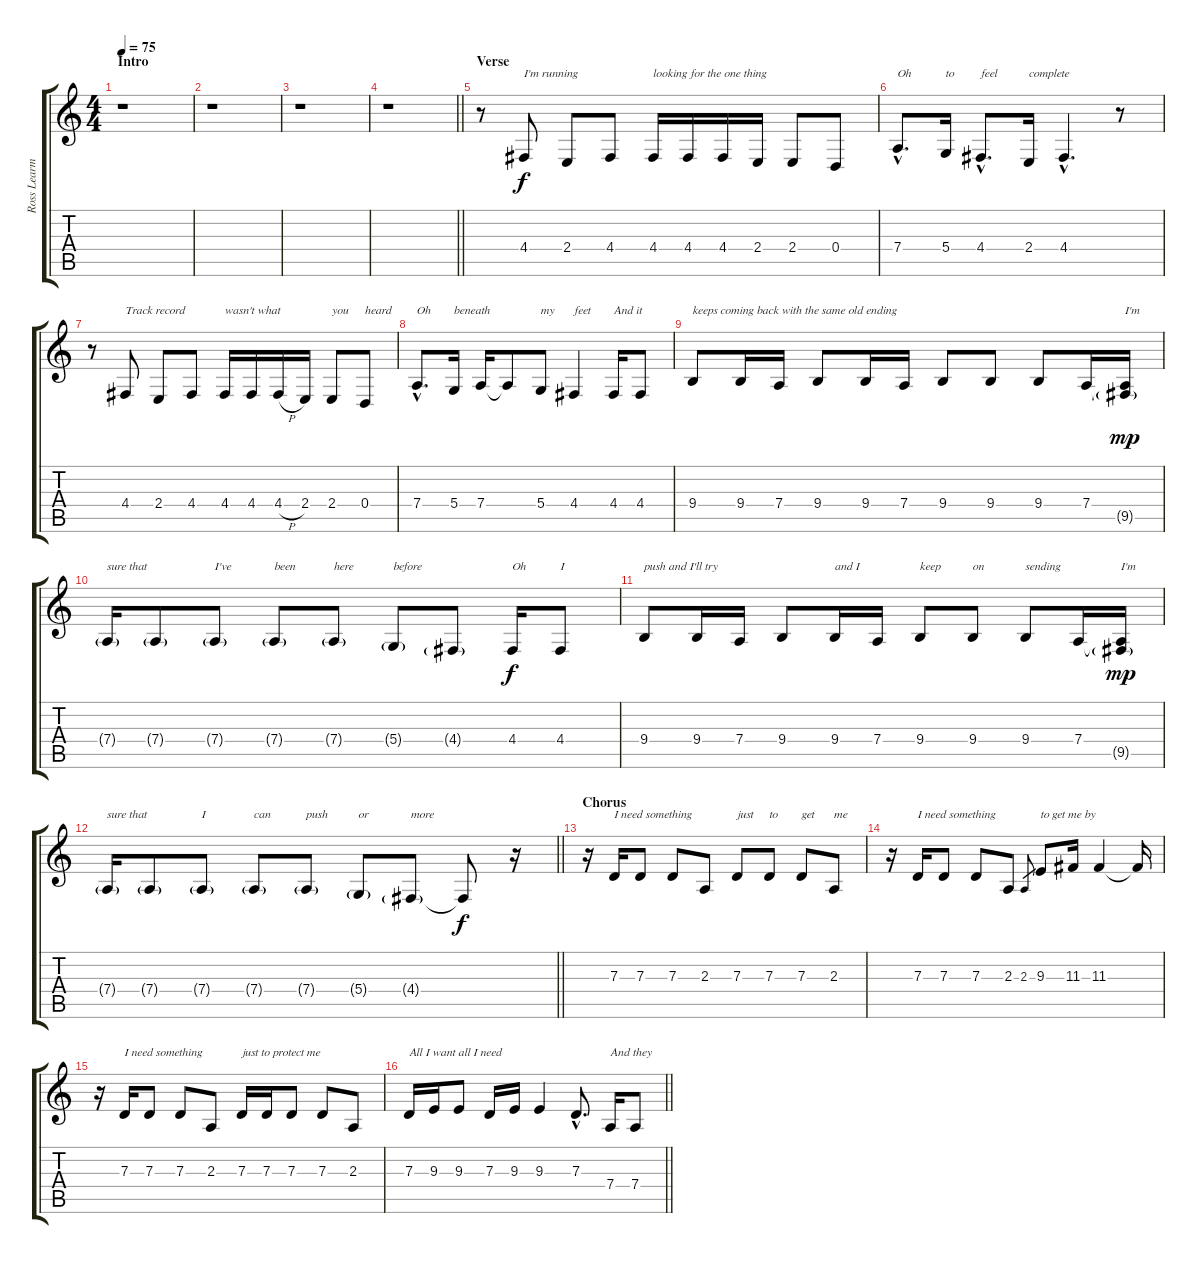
\track ("Ross Learmonth (Vocals)" "Ross Learm") {instrument violin}
\staff {score tabs}
\tuning (E4 B3 G3 D3 A2 E2) {hide}
\ts (4 4)
\section ("" "Intro")
\tempo 75
\clef g2
\ks c
r.1{dy f instrument violin} |
r.1 |
r.1 |
\barLineRight lightlight
r.1 |
\section ("" "Verse")
r.8 4.4.8{txt "I'm running"} 2.4.8 4.4.8 4.4.16{txt "looking for the one thing"} 4.4.16 4.4.16 2.4.16 2.4.8 0.4.8 |
7.4{hac}.8{d txt "Oh"} 5.4.16{txt "to"} 4.4{hac}.8{d txt "feel"} 2.4.16{txt "complete"} 4.4{hac}.4{d} r.8 |
r.8 4.4.8{txt "Track record"} 2.4.8 4.4.8 4.4.16{txt "wasn't what"} 4.4.16 4.4{h}.16 2.4.16 2.4.8{txt "you"} 0.4.8{txt "heard"} |
7.4{hac}.8{d txt "Oh"} 5.4.16{txt "beneath"} 7.4.16 7.4{t}.8 5.4.8{txt "my"} 4.4.4{txt "feet"} 4.4.16{txt "And it"} 4.4.8 |
9.4.8{txt "keeps coming back with the same old ending"} 9.4.16 7.4.16 9.4.8 9.4.16 7.4.16 9.4.8 9.4.8 9.4.8 7.4.16 (7.4{t} 9.5{g}).16{txt "I'm" dy mp} |
7.4{g}.16{txt "sure that"} 7.4{g}.8 7.4{g}.8{txt "I've"} 7.4{g}.8{txt "been"} 7.4{g}.8{txt "here"} 5.4{g}.8{txt "before"} 4.4{g}.8 4.4.16{txt "Oh" dy f} 4.4.8{txt "I"} |
9.4.8{txt "push and I'll try"} 9.4.16 7.4.16 9.4.8 9.4.16{txt "and I"} 7.4.16 9.4.8{txt "keep"} 9.4.8{txt "on"} 9.4.8{txt "sending"} 7.4.16 (7.4{t} 9.5{g}).16{txt "I'm" dy mp} |
\barLineRight lightlight
7.4{g}.16{txt "sure that"} 7.4{g}.8 7.4{g}.8{txt "I"} 7.4{g}.8{txt "can"} 7.4{g}.8{txt "push"} 5.4{g}.8{txt "or"} 4.4{g}.8{txt "more"} 4.4{t}.8{dy f} r.16 |
\section ("" "Chorus")
r.16 7.3.16{txt "I need something"} 7.3.8 7.3.8 2.3.8 7.3.8{txt "just"} 7.3.8{txt "to"} 7.3.8{txt "get"} 2.3.8{txt "me"} |
r.16 7.3.16{txt "I need something"} 7.3.8 7.3.8 2.3.8 2.3.8{gr} 9.3.8{txt "to get me by"} 11.3.16 11.3.4 11.3{t}.16 |
r.16 7.3.16{txt "I need something"} 7.3.8 7.3.8 2.3.8 7.3.16{txt "just to protect me"} 7.3.16 7.3.8 7.3.8 2.3.8 |
\barLineRight lightlight
7.3.16{txt "All I want all I need"} 9.3.16 9.3.8 7.3.16 9.3.16 9.3.4 7.3{hac}.8{d} 7.4.16{txt "And they"} 7.4.8
